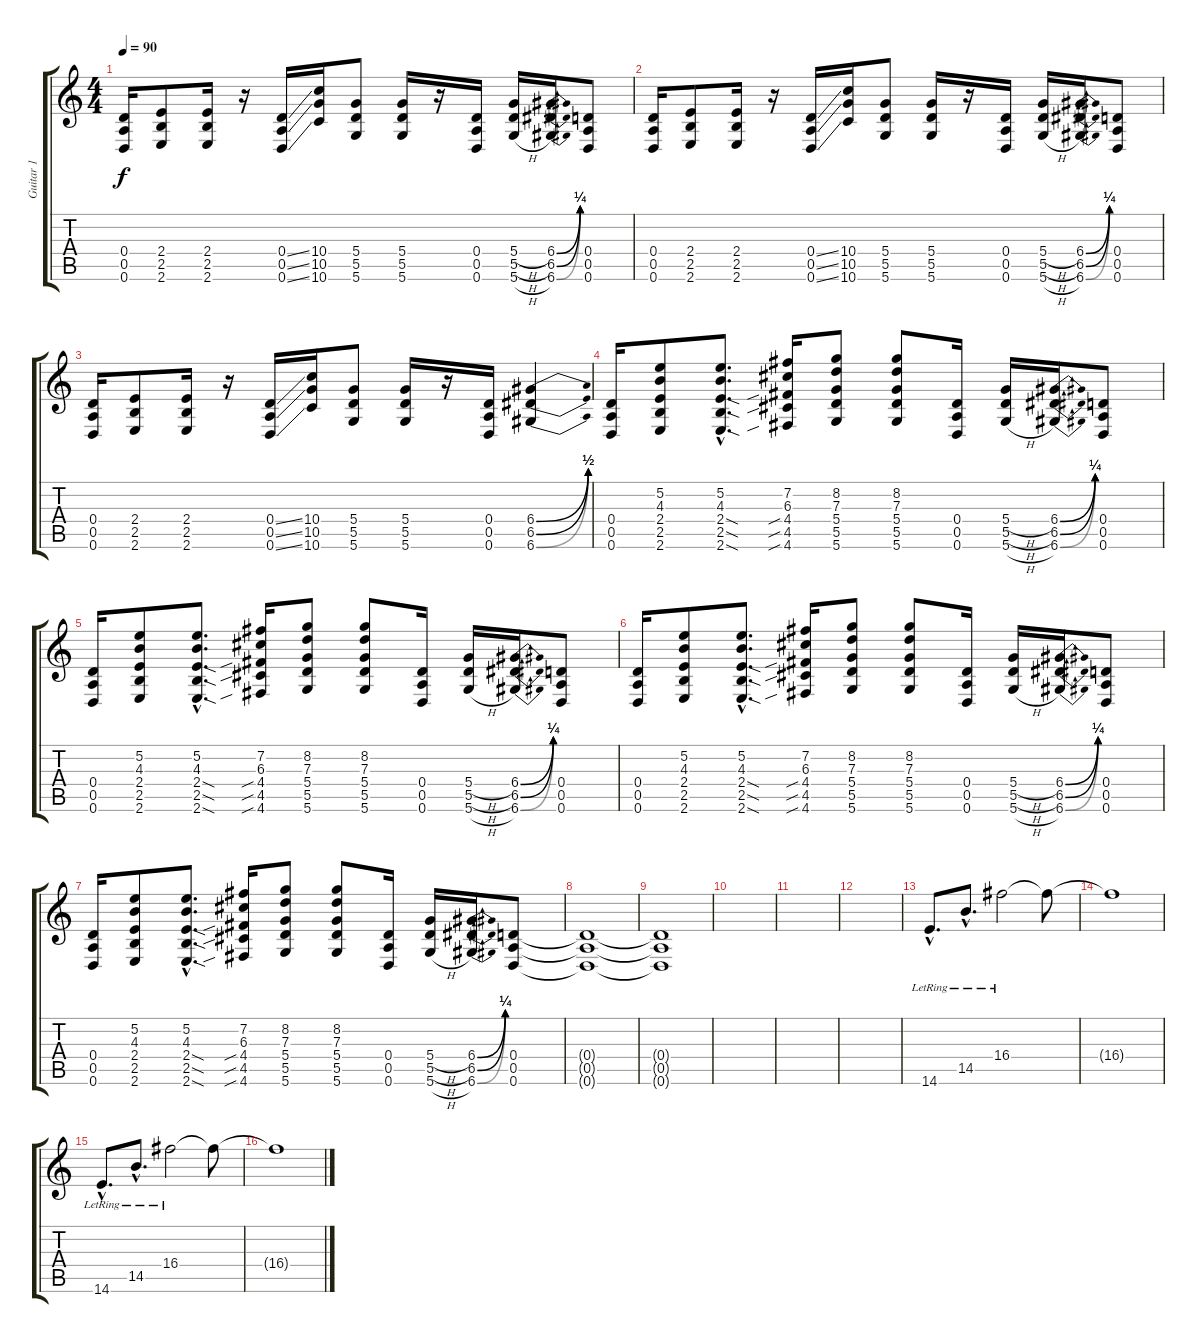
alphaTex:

\track ("Guitar 1" "Guitar 1") {instrument distortionguitar}
\staff {score tabs}
\tuning (E4 B3 G3 D3 A2 D2) {hide}
\ts (4 4)
\tempo 90
\clef g2
\ks c
(0.4 0.5 0.6).16{dy f instrument distortionguitar} (2.4 2.5 2.6).8 (2.4 2.5 2.6).16 r.16 (0.4{ss} 0.5{ss} 0.6{ss}).16 (10.4 10.5 10.6).16 (5.4 5.5 5.6).8 (5.4 5.5 5.6).16 r.16 (0.4 0.5 0.6).16 (5.4{h} 5.5{h} 5.6{h}).16 (6.4{be (bend 0 0 60 1)} 6.5{be (bend 0 0 60 1)} 6.6{be (bend 0 0 60 1)}).16 (0.4 0.5 0.6).8 |
(0.4 0.5 0.6).16{instrument distortionguitar} (2.4 2.5 2.6).8 (2.4 2.5 2.6).16 r.16 (0.4{ss} 0.5{ss} 0.6{ss}).16 (10.4 10.5 10.6).16 (5.4 5.5 5.6).8 (5.4 5.5 5.6).16 r.16 (0.4 0.5 0.6).16 (5.4{h} 5.5{h} 5.6{h}).16 (6.4{be (bend 0 0 60 1)} 6.5{be (bend 0 0 60 1)} 6.6{be (bend 0 0 60 1)}).16 (0.4 0.5 0.6).8 |
(0.4 0.5 0.6).16{instrument distortionguitar} (2.4 2.5 2.6).8 (2.4 2.5 2.6).16 r.16 (0.4{ss} 0.5{ss} 0.6{ss}).16 (10.4 10.5 10.6).16 (5.4 5.5 5.6).8 (5.4 5.5 5.6).16 r.16 (0.4 0.5 0.6).16 (6.4{be (bend 0 0 60 2)} 6.5{be (bend 0 0 60 2)} 6.6{be (bend 0 0 60 2)}).4 |
(0.4 0.5 0.6).16{instrument distortionguitar} (5.2 4.3 2.4 2.5 2.6).8 (5.2{hac} 4.3{hac} 2.4{sod hac} 2.5{sod hac} 2.6{sod hac}).8{d} (7.2 6.3 4.4{sib} 4.5{sib} 4.6{sib}).16 (8.2 7.3 5.4 5.5 5.6).8 (8.2 7.3 5.4 5.5 5.6).8 (0.4 0.5 0.6).16 (5.4{h} 5.5{h} 5.6{h}).16 (6.4{be (bend 0 0 60 1)} 6.5{be (bend 0 0 60 1)} 6.6{be (bend 0 0 60 1)}).16 (0.4 0.5 0.6).8 |
(0.4 0.5 0.6).16{instrument distortionguitar} (5.2 4.3 2.4 2.5 2.6).8 (5.2{hac} 4.3{hac} 2.4{sod hac} 2.5{sod hac} 2.6{sod hac}).8{d} (7.2 6.3 4.4{sib} 4.5{sib} 4.6{sib}).16 (8.2 7.3 5.4 5.5 5.6).8 (8.2 7.3 5.4 5.5 5.6).8 (0.4 0.5 0.6).16 (5.4{h} 5.5{h} 5.6{h}).16 (6.4{be (bend 0 0 60 1)} 6.5{be (bend 0 0 60 1)} 6.6{be (bend 0 0 60 1)}).16 (0.4 0.5 0.6).8 |
(0.4 0.5 0.6).16{instrument distortionguitar} (5.2 4.3 2.4 2.5 2.6).8 (5.2{hac} 4.3{hac} 2.4{sod hac} 2.5{sod hac} 2.6{sod hac}).8{d} (7.2 6.3 4.4{sib} 4.5{sib} 4.6{sib}).16 (8.2 7.3 5.4 5.5 5.6).8 (8.2 7.3 5.4 5.5 5.6).8 (0.4 0.5 0.6).16 (5.4{h} 5.5{h} 5.6{h}).16 (6.4{be (bend 0 0 60 1)} 6.5{be (bend 0 0 60 1)} 6.6{be (bend 0 0 60 1)}).16 (0.4 0.5 0.6).8 |
(0.4 0.5 0.6).16{instrument distortionguitar} (5.2 4.3 2.4 2.5 2.6).8 (5.2{hac} 4.3{hac} 2.4{sod hac} 2.5{sod hac} 2.6{sod hac}).8{d} (7.2 6.3 4.4{sib} 4.5{sib} 4.6{sib}).16 (8.2 7.3 5.4 5.5 5.6).8 (8.2 7.3 5.4 5.5 5.6).8 (0.4 0.5 0.6).16 (5.4{h} 5.5{h} 5.6{h}).16 (6.4{be (bend 0 0 60 1)} 6.5{be (bend 0 0 60 1)} 6.6{be (bend 0 0 60 1)}).16 (0.4 0.5 0.6).8 |
(0.4{t} 0.5{t} 0.6{t}).1 |
(0.4{t} 0.5{t} 0.6{t}).1 |
|
|
|
14.6{hac lr}.8{d instrument distortionguitar} 14.5{hac lr}.8{d} 16.4{lr}.2 16.4{t}.8 |
16.4{t}.1 |
14.6{hac lr}.8{d instrument distortionguitar} 14.5{hac lr}.8{d} 16.4{lr}.2 16.4{t}.8 |
16.4{t}.1
